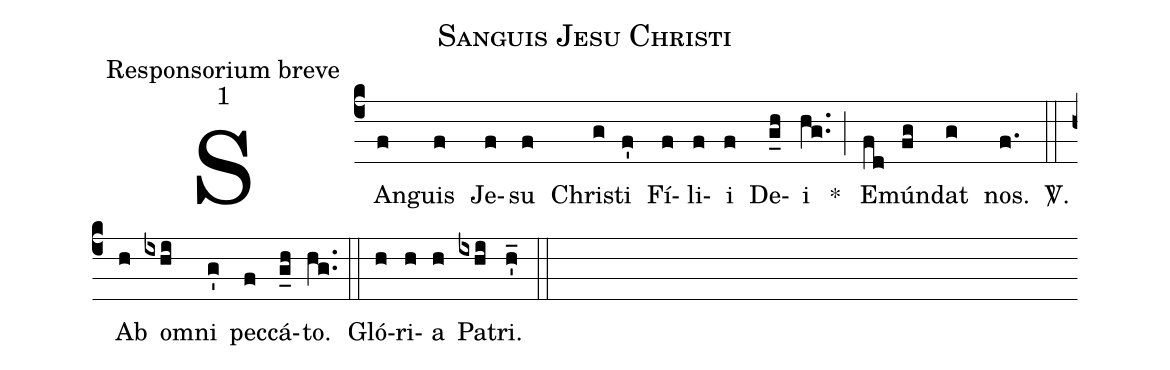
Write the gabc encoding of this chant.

name:Sanguis Jesu Christi;
office-part:Responsorium breve;
mode:1;
%%
(c4) SAn(f)guis(f) Je(f)su(f) Chri(g)sti(f') Fí(f)li(f)i(f) De(g_h)i(hg..) *(;) E(fd)mún(fg)dat(g) nos.(f.) <sp>V/</sp>.(::) Ab(h) o(ixhi)mni(g') pec(f)cá(g_h)to.(hg..) (::) Gló(h)ri(h)a(h) Pa(ixhi)tri.(h'_) (::)
